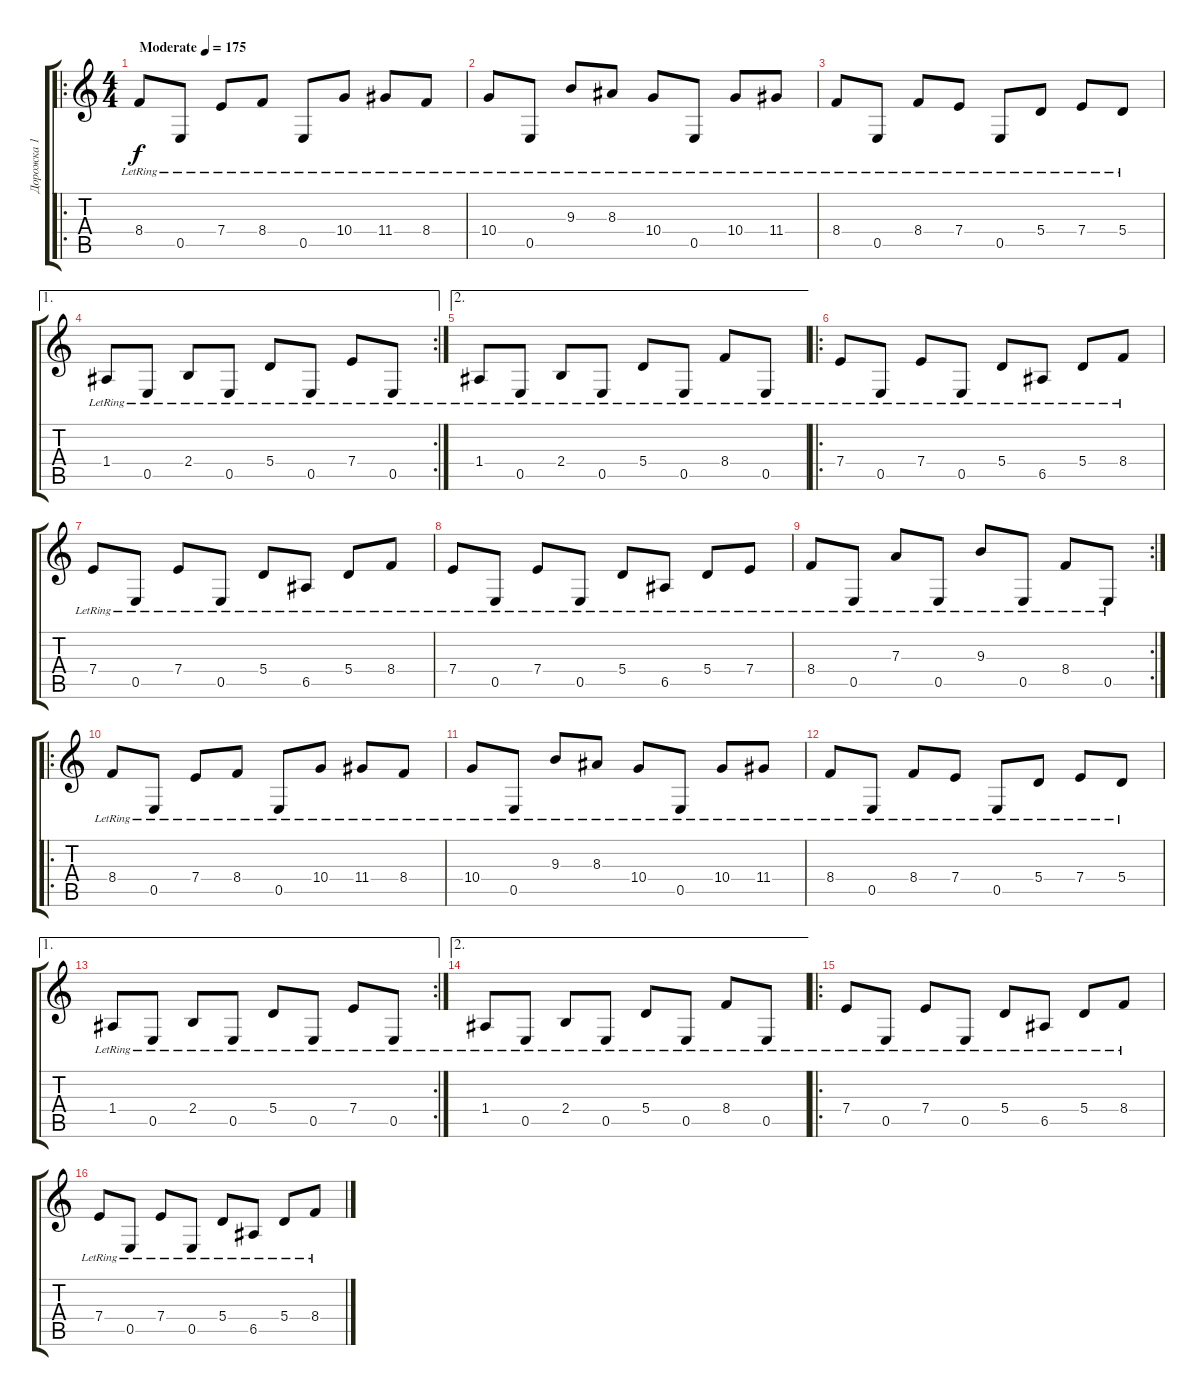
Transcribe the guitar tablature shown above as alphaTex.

\track ("Дорожка 1" "Дорожка 1") {instrument acousticguitarsteel}
\staff {score tabs}
\tuning (B3 Gb3 D3 A2 E2 B1) {hide}
\ro
\ts (4 4)
\tempo (175 "Moderate")
\clef g2
\ks c
8.4{lr}.8{dy f instrument acousticguitarsteel} 0.5{lr}.8 7.4{lr}.8 8.4{lr}.8 0.5{lr}.8 10.4{lr}.8 11.4{lr}.8 8.4{lr}.8 |
10.4{lr}.8 0.5{lr}.8 9.3{lr}.8 8.3{lr}.8 10.4{lr}.8 0.5{lr}.8 10.4{lr}.8 11.4{lr}.8 |
8.4{lr}.8 0.5{lr}.8 8.4{lr}.8 7.4{lr}.8 0.5{lr}.8 5.4{lr}.8 7.4{lr}.8 5.4{lr}.8 |
\ae 1
\rc 2
1.4{lr}.8 0.5{lr}.8 2.4{lr}.8 0.5{lr}.8 5.4{lr}.8 0.5{lr}.8 7.4{lr}.8 0.5{lr}.8 |
\ae 2
1.4{lr}.8 0.5{lr}.8 2.4{lr}.8 0.5{lr}.8 5.4{lr}.8 0.5{lr}.8 8.4{lr}.8 0.5{lr}.8 |
\ro
7.4{lr}.8 0.5{lr}.8 7.4{lr}.8 0.5{lr}.8 5.4{lr}.8 6.5{lr}.8 5.4{lr}.8 8.4{lr}.8 |
7.4{lr}.8 0.5{lr}.8 7.4{lr}.8 0.5{lr}.8 5.4{lr}.8 6.5{lr}.8 5.4{lr}.8 8.4{lr}.8 |
7.4{lr}.8 0.5{lr}.8 7.4{lr}.8 0.5{lr}.8 5.4{lr}.8 6.5{lr}.8 5.4{lr}.8 7.4{lr}.8 |
\rc 2
8.4{lr}.8 0.5{lr}.8 7.3{lr}.8 0.5{lr}.8 9.3{lr}.8 0.5{lr}.8 8.4{lr}.8 0.5{lr}.8 |
\ro
8.4{lr}.8 0.5{lr}.8 7.4{lr}.8 8.4{lr}.8 0.5{lr}.8 10.4{lr}.8 11.4{lr}.8 8.4{lr}.8 |
10.4{lr}.8 0.5{lr}.8 9.3{lr}.8 8.3{lr}.8 10.4{lr}.8 0.5{lr}.8 10.4{lr}.8 11.4{lr}.8 |
8.4{lr}.8 0.5{lr}.8 8.4{lr}.8 7.4{lr}.8 0.5{lr}.8 5.4{lr}.8 7.4{lr}.8 5.4{lr}.8 |
\ae 1
\rc 2
1.4{lr}.8 0.5{lr}.8 2.4{lr}.8 0.5{lr}.8 5.4{lr}.8 0.5{lr}.8 7.4{lr}.8 0.5{lr}.8 |
\ae 2
1.4{lr}.8 0.5{lr}.8 2.4{lr}.8 0.5{lr}.8 5.4{lr}.8 0.5{lr}.8 8.4{lr}.8 0.5{lr}.8 |
\ro
7.4{lr}.8 0.5{lr}.8 7.4{lr}.8 0.5{lr}.8 5.4{lr}.8 6.5{lr}.8 5.4{lr}.8 8.4{lr}.8 |
7.4{lr}.8 0.5{lr}.8 7.4{lr}.8 0.5{lr}.8 5.4{lr}.8 6.5{lr}.8 5.4{lr}.8 8.4{lr}.8
